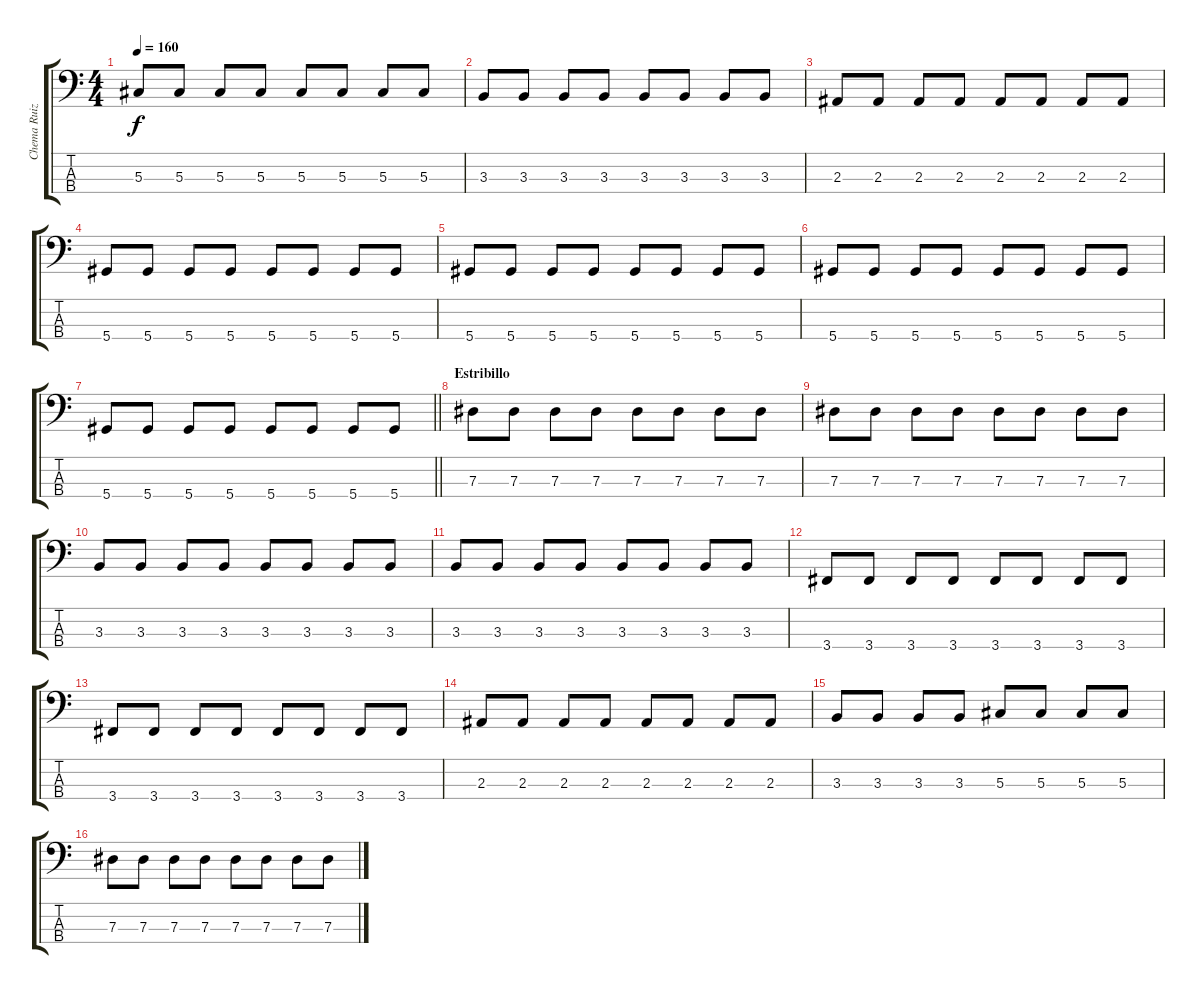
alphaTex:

\track ("Chema Ruiz" "Chema Ruiz") {instrument electricbasspick}
\staff {score tabs}
\tuning (Gb2 Db2 Ab1 Eb1) {hide}
\ts (4 4)
\tempo 160
\clef f4
\ks c
5.3.8{dy f} 5.3.8 5.3.8 5.3.8 5.3.8 5.3.8 5.3.8 5.3.8 |
3.3.8 3.3.8 3.3.8 3.3.8 3.3.8 3.3.8 3.3.8 3.3.8 |
2.3.8 2.3.8 2.3.8 2.3.8 2.3.8 2.3.8 2.3.8 2.3.8 |
5.4.8 5.4.8 5.4.8 5.4.8 5.4.8 5.4.8 5.4.8 5.4.8 |
5.4.8 5.4.8 5.4.8 5.4.8 5.4.8 5.4.8 5.4.8 5.4.8 |
5.4.8 5.4.8 5.4.8 5.4.8 5.4.8 5.4.8 5.4.8 5.4.8 |
\barLineRight lightlight
5.4.8 5.4.8 5.4.8 5.4.8 5.4.8 5.4.8 5.4.8 5.4.8 |
\section ("" "Estribillo")
7.3.8 7.3.8 7.3.8 7.3.8 7.3.8 7.3.8 7.3.8 7.3.8 |
7.3.8 7.3.8 7.3.8 7.3.8 7.3.8 7.3.8 7.3.8 7.3.8 |
3.3.8 3.3.8 3.3.8 3.3.8 3.3.8 3.3.8 3.3.8 3.3.8 |
3.3.8 3.3.8 3.3.8 3.3.8 3.3.8 3.3.8 3.3.8 3.3.8 |
3.4.8 3.4.8 3.4.8 3.4.8 3.4.8 3.4.8 3.4.8 3.4.8 |
3.4.8 3.4.8 3.4.8 3.4.8 3.4.8 3.4.8 3.4.8 3.4.8 |
2.3.8 2.3.8 2.3.8 2.3.8 2.3.8 2.3.8 2.3.8 2.3.8 |
3.3.8 3.3.8 3.3.8 3.3.8 5.3.8 5.3.8 5.3.8 5.3.8 |
7.3.8 7.3.8 7.3.8 7.3.8 7.3.8 7.3.8 7.3.8 7.3.8
